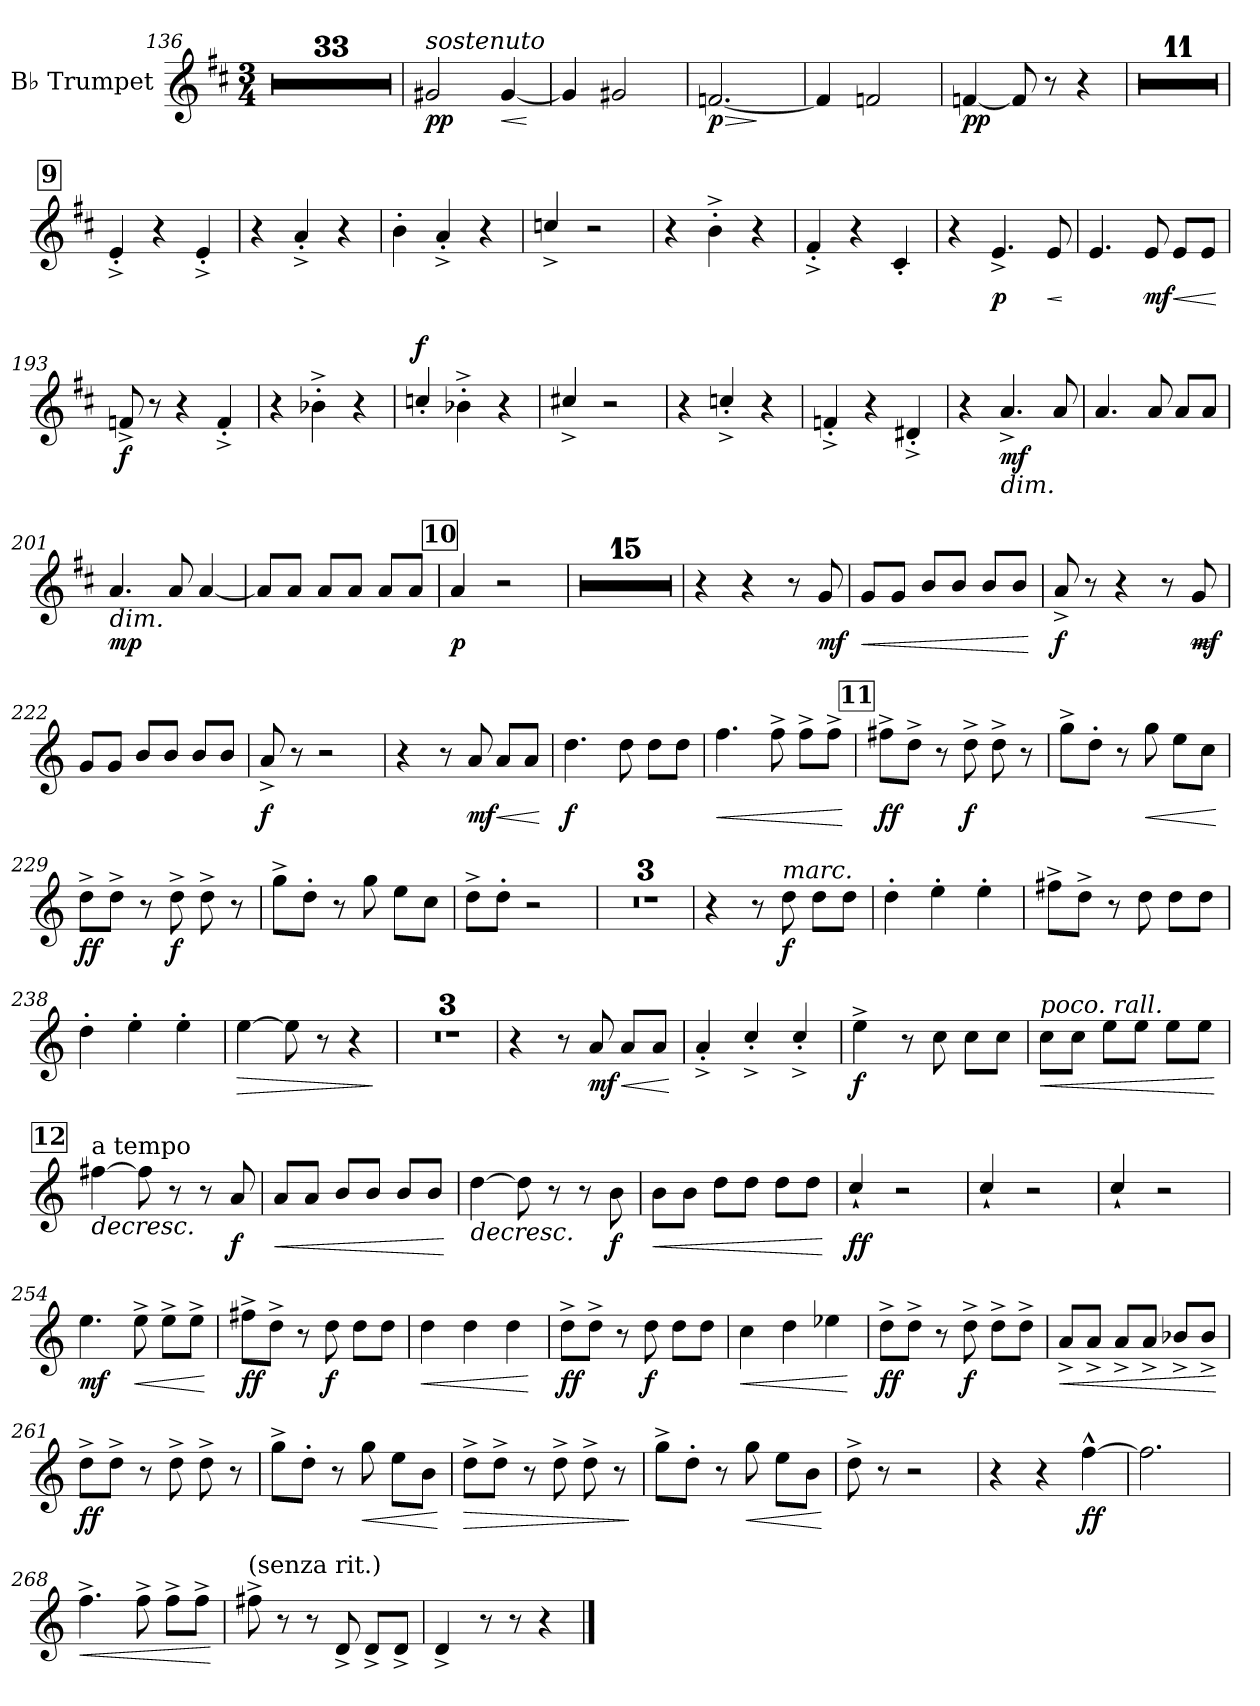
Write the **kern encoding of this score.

**kern	**dynam
*part1	*part1
*staff1	*staff1
*I"B♭ Trumpet	*
*I'B♭ Tpt.	*
*clefG2	*
*ITrd1c2	*
*k[]	*
*M3/4	*
=136	=136
2.r	.
=137	=137
2.r	.
=138	=138
2.r	.
=139	=139
2.r	.
=140	=140
2.r	.
=141	=141
2.r	.
=142	=142
2.r	.
=143	=143
2.r	.
=144	=144
2.r	.
=145	=145
2.r	.
=146	=146
2.r	.
=147	=147
2.r	.
=148	=148
2.r	.
=149	=149
2.r	.
=150	=150
2.r	.
=151	=151
2.r	.
=152	=152
2.r	.
=153	=153
2.r	.
=154	=154
2.r	.
=155	=155
2.r	.
=156	=156
2.r	.
=157	=157
2.r	.
=158	=158
2.r	.
=159	=159
2.r	.
=160	=160
2.r	.
=161	=161
2.r	.
=162	=162
2.r	.
=163	=163
2.r	.
=164	=164
2.r	.
=165	=165
2.r	.
=166	=166
2.r	.
=167	=167
2.r	.
=168	=168
2.r	.
=169	=169
!LO:TX:a:i:t=sostenuto	!
!	!LO:DY:b
2f#X/	pp
!	!LO:HP:b
[4f#/	<
.	[
=170	=170
4f#/]	.
2f#X/	.
=171	=171
!	!LO:HP:b
!	!LO:DY:n=1:b
[2.e-X/	> p
.	]
=172	=172
4e-/]	.
2e-X/	.
=173	=173
!	!LO:DY:b
[4e-X/	pp
8e-/]	.
8r	.
4r	.
=174	=174
2.r	.
=175	=175
2.r	.
=176	=176
2.r	.
=177	=177
2.r	.
=178	=178
2.r	.
=179	=179
2.r	.
=180	=180
2.r	.
=181	=181
2.r	.
=182	=182
2.r	.
=183	=183
2.r	.
=184	=184
2.r	.
!!LO:REH:place=s1:a:B:fs=14:t=9
=185	=185
4d'^/	.
4r	.
4d'^/	.
=186	=186
4r	.
4g'^/	.
4r	.
=187	=187
4a'\	.
4g'^/	.
4r	.
=188	=188
4b-X^/	.
2r	.
=189	=189
4r	.
4a'^\	.
4r	.
=190	=190
4e'^/	.
4r	.
4B'/	.
=191	=191
4r	.
!	!LO:DY:b
4.d^/	p
!	!LO:HP:b
8d/	<
.	[
=192	=192
4.d/	.
!	!LO:DY:b
8d/	mf
!	!LO:HP:b
8d/L	<
8d/J	.
.	[
=193	=193
!	!LO:DY:b
8e-X^/	f
8r	.
4r	.
4e-'^/	.
=194	=194
4r	.
4a-X'^\	.
4r	.
!!LO:LB:g=z
=195	=195
!	!LO:DY:a
4b-X'/	f
4a-X'^\	.
4r	.
=196	=196
4bn^/	.
2r	.
=197	=197
4r	.
4b-X'^/	.
4r	.
=198	=198
4e-X'^/	.
4r	.
4c#X'^/	.
=199	=199
4r	.
!LO:TX:b:i:t=dim.	!
!	!LO:DY:b
4.g^/	mf
8g/	.
=200	=200
4.g/	.
8g/	.
8g/L	.
8g/J	.
=201	=201
!LO:TX:b:i:t=dim.	!
!	!LO:DY:b
4.g/	mp
8g/	.
[4g/	.
=202	=202
8g/L]	.
8g/J	.
8g/L	.
8g/J	.
8g/L	.
8g/J	.
!!LO:REH:place=s1:a:B:fs=14:t=10
=203	=203
*k[b-e-]	*
!	!LO:DY:b
4g/	p
2r	.
=204	=204
2.r	.
=205	=205
2.r	.
=206	=206
2.r	.
=207	=207
2.r	.
=208	=208
2.r	.
=209	=209
2.r	.
=210	=210
2.r	.
=211	=211
2.r	.
=212	=212
2.r	.
=213	=213
2.r	.
=214	=214
2.r	.
=215	=215
2.r	.
=216	=216
2.r	.
=217	=217
2.r	.
=218	=218
2.r	.
=219	=219
4r	.
4r	.
8r	.
!	!LO:DY:b
8f/	mf
=220	=220
!	!LO:HP:b
8f/L	<
8f/J	.
8a/L	.
8a/J	.
8a/L	.
8a/J	.
.	[
=221	=221
!	!LO:DY:b
8g^/	f
8r	.
4r	.
8r	.
!	!LO:HP:b
!	!LO:DY:n=1:b
8f/	< mf
.	[
=222	=222
8f/L	.
8f/J	.
8a/L	.
8a/J	.
8a/L	.
8a/J	.
=223	=223
!	!LO:DY:b
8g^/	f
8r	.
2r	.
=224	=224
4r	.
8r	.
!	!LO:DY:b
8g/	mf
!	!LO:HP:b
8g/L	<
8g/J	.
.	[
=225	=225
!	!LO:DY:b
4.cc\	f
8cc\	.
8cc\L	.
8cc\J	.
!!LO:LB:g=z
=226	=226
!	!LO:HP:b
4.ee-\	<
8ee-^\	.
8ee-^\L	.
8ee-^\J	.
.	[
!!LO:REH:place=s1:a:B:fs=14:t=11
=227	=227
!	!LO:DY:b
8een^\L	ff
8cc^\J	.
8r	.
!	!LO:DY:b
8cc^\	f
8cc^\	.
8r	.
=228	=228
8ff^\L	.
8cc'\J	.
8r	.
!	!LO:HP:b
8ff\	<
8dd\L	.
8b-\J	.
.	[
=229	=229
!	!LO:DY:b
8cc^\L	ff
8cc^\J	.
8r	.
!	!LO:DY:b
8cc^\	f
8cc^\	.
8r	.
=230	=230
8ff^\L	.
8cc'\J	.
8r	.
8ff\	.
8dd\L	.
8b-\J	.
=231	=231
8cc^\L	.
8cc'\J	.
2r	.
=232	=232
2.r	.
=233	=233
2.r	.
=234	=234
2.r	.
=235	=235
4r	.
8r	.
!LO:TX:a:i:t=marc.	!
!	!LO:DY:b
8cc\	f
8cc\L	.
8cc\J	.
!!LO:LB:g=z
=236	=236
4cc'\	.
4dd'\	.
4dd'\	.
=237	=237
8een^\L	.
8cc^\J	.
8r	.
8cc\	.
8cc\L	.
8cc\J	.
=238	=238
4cc'\	.
4dd'\	.
4dd'\	.
=239	=239
!	!LO:HP:b
[4dd\	>
8dd\]	.
8r	.
4r	.
.	]
=240	=240
2.r	.
=241	=241
2.r	.
=242	=242
2.r	.
=243	=243
4r	.
8r	.
!	!LO:DY:b
8g/	mf
!	!LO:HP:b
8g/L	<
8g/J	.
.	[
=244	=244
4g'^/	.
4b-'^/	.
4b-'^/	.
=245	=245
!	!LO:DY:b
4dd^\	f
8r	.
8b-\	.
8b-\L	.
8b-\J	.
=246	=246
!LO:TX:a:i:t=poco. rall.	!
!	!LO:HP:b
8b-\L	<
8b-\J	.
8dd\L	.
8dd\J	.
8dd\L	.
8dd\J	.
.	[
!!LO:LB:g=z
!!LO:REH:place=s1:a:B:fs=14:t=12
=247	=247
!LO:TX:a:t=a tempo	!
!	!LO:HP:b
[4een\	>
8ee\]	.
8r	.
8r	.
!	!LO:DY:b
8g/	f
.	]
=248	=248
!	!LO:HP:b
8g/L	<
8g/J	.
8a/L	.
8a/J	.
8a/L	.
8a/J	.
.	[
=249	=249
!	!LO:HP:b
[4cc\	>
8cc\]	.
8r	.
8r	.
!	!LO:DY:b
8a\	f
.	]
=250	=250
!	!LO:HP:b
8a\L	<
8a\J	.
8cc\L	.
8cc\J	.
8cc\L	.
8cc\J	.
.	[
=251	=251
!	!LO:DY:b
4b-`/	ff
2r	.
=252	=252
4b-`/	.
2r	.
=253	=253
4b-`/	.
2r	.
=254	=254
!	!LO:DY:b
4.dd\	mf
!	!LO:HP:b
8dd^\	<
8dd^\L	.
8dd^\J	.
.	[
=255	=255
!	!LO:DY:b
8een^\L	ff
8cc^\J	.
8r	.
!	!LO:DY:b
8cc\	f
8cc\L	.
8cc\J	.
!!LO:LB:g=z
=256	=256
!	!LO:HP:b
4cc\	<
4cc\	.
4cc\	.
.	[
=257	=257
!	!LO:DY:b
8cc^\L	ff
8cc^\J	.
8r	.
!	!LO:DY:b
8cc\	f
8cc\L	.
8cc\J	.
=258	=258
!	!LO:HP:b
4b-\	<
4cc\	.
4dd-X\	.
.	[
=259	=259
!	!LO:DY:b
8cc^\L	ff
8cc^\J	.
8r	.
!	!LO:DY:b
8cc^\	f
8cc^\L	.
8cc^\J	.
=260	=260
!	!LO:HP:b
8g^/L	<
8g^/J	.
8g^/L	.
8g^/J	.
8a-X^/L	.
8a-^/J	.
.	[
=261	=261
!	!LO:DY:b
8cc^\L	ff
8cc^\J	.
8r	.
8cc^\	.
8cc^\	.
8r	.
=262	=262
8ff^\L	.
8cc'\J	.
8r	.
!	!LO:HP:b
8ff\	<
8dd\L	.
8a\J	.
.	[
!!LO:LB:g=z
=263	=263
!	!LO:HP:b
8cc^\L	>
8cc^\J	.
8r	.
8cc^\	.
8cc^\	.
8r	.
.	]
=264	=264
8ff^\L	.
8cc'\J	.
8r	.
!	!LO:HP:b
8ff\	<
8dd\L	.
8a\J	.
.	[
=265	=265
8cc^\	.
8r	.
2r	.
=266	=266
4r	.
4r	.
!	!LO:DY:b
[4ee-^^\	ff
=267	=267
2.ee-\]	.
=268	=268
!	!LO:HP:b
4.ee-^\	<
8ee-^\	.
8ee-^\L	.
8ee-^\J	.
.	[
=269	=269
!LO:TX:a:t=(senza rit.)	!
8een^\	.
8r	.
8r	.
8c^/	.
8c^/L	.
8c^/J	.
=270	=270
4c^/	.
8r	.
8r	.
4r	.
==	==
*-	*-
